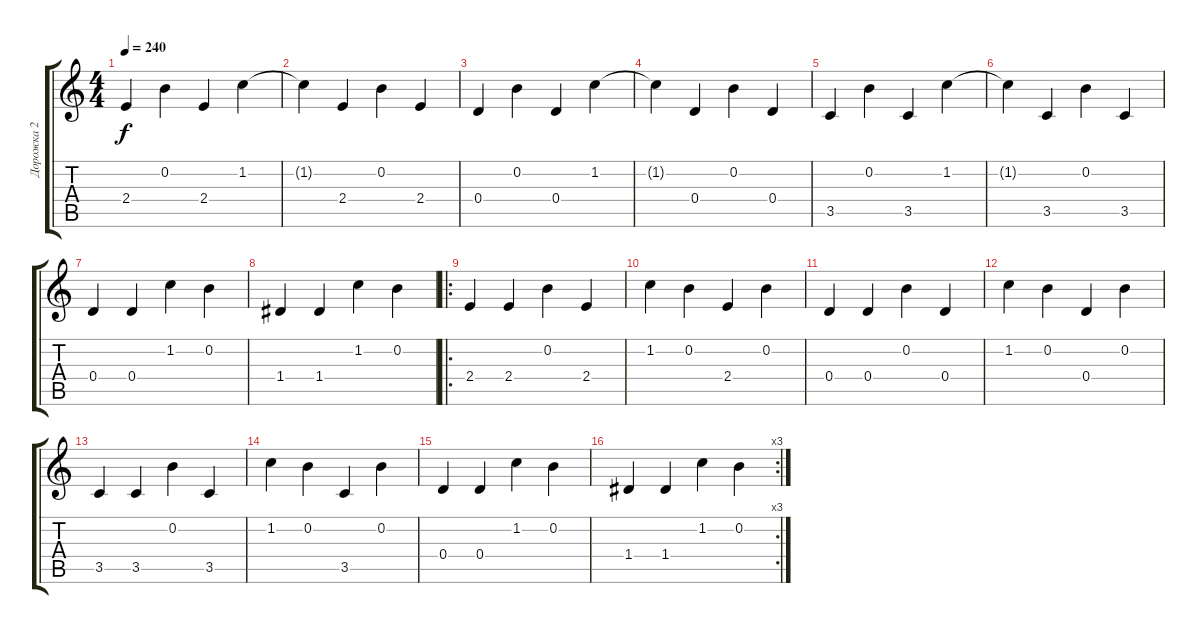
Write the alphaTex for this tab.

\track ("Дорожка 2" "Дорожка 2") {instrument distortionguitar}
\staff {score tabs}
\tuning (E4 B3 G3 D3 A2 E2) {hide}
\ts (4 4)
\tempo 240
\clef g2
\ks c
2.4.4{dy f} 0.2.4 2.4.4 1.2.4 |
1.2{t}.4 2.4.4 0.2.4 2.4.4 |
0.4.4 0.2.4 0.4.4 1.2.4 |
1.2{t}.4 0.4.4 0.2.4 0.4.4 |
3.5.4 0.2.4 3.5.4 1.2.4 |
1.2{t}.4 3.5.4 0.2.4 3.5.4 |
0.4.4 0.4.4 1.2.4 0.2.4 |
1.4.4 1.4.4 1.2.4 0.2.4 |
\ro
2.4.4 2.4.4 0.2.4 2.4.4 |
1.2.4 0.2.4 2.4.4 0.2.4 |
0.4.4 0.4.4 0.2.4 0.4.4 |
1.2.4 0.2.4 0.4.4 0.2.4 |
3.5.4 3.5.4 0.2.4 3.5.4 |
1.2.4 0.2.4 3.5.4 0.2.4 |
0.4.4 0.4.4 1.2.4 0.2.4 |
\rc 3
1.4.4 1.4.4 1.2.4 0.2.4
